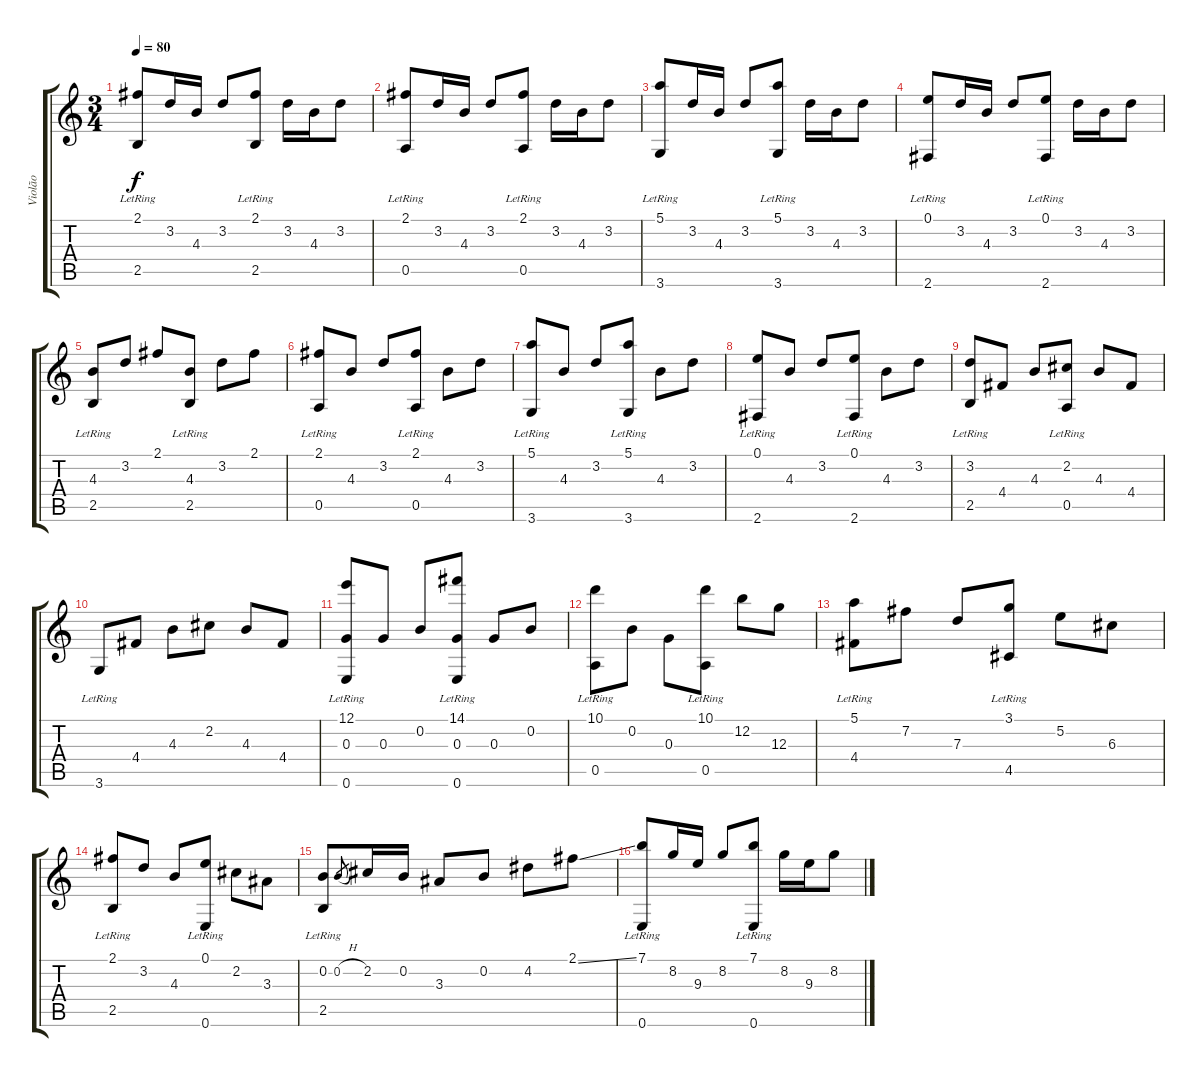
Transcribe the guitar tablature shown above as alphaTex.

\track ("Violão" "Violão") {instrument acousticguitarnylon}
\staff {score tabs}
\tuning (E4 B3 G3 D3 A2 E2) {hide}
\ts (3 4)
\tempo 80
\clef g2
\ks c
(2.1 2.5{lr}).8{dy f instrument acousticguitarnylon} 3.2.16 4.3.16 3.2.8 (2.1 2.5{lr}).8 3.2.16 4.3.16 3.2.8 |
(2.1 0.5{lr}).8 3.2.16 4.3.16 3.2.8 (2.1 0.5{lr}).8 3.2.16 4.3.16 3.2.8 |
(5.1 3.6{lr}).8 3.2.16 4.3.16 3.2.8 (5.1 3.6{lr}).8 3.2.16 4.3.16 3.2.8 |
(0.1 2.6{lr}).8 3.2.16 4.3.16 3.2.8 (0.1 2.6{lr}).8 3.2.16 4.3.16 3.2.8 |
(4.3 2.5{lr}).8 3.2.8 2.1.8 (4.3 2.5{lr}).8 3.2.8 2.1.8 |
(2.1 0.5{lr}).8 4.3.8 3.2.8 (2.1 0.5{lr}).8 4.3.8 3.2.8 |
(5.1 3.6{lr}).8 4.3.8 3.2.8 (5.1 3.6{lr}).8 4.3.8 3.2.8 |
(0.1 2.6{lr}).8 4.3.8 3.2.8 (0.1 2.6{lr}).8 4.3.8 3.2.8 |
(3.2 2.5{lr}).8 4.4.8 4.3.8 (2.2 0.5{lr}).8 4.3.8 4.4.8 |
3.6{lr}.8 4.4.8 4.3.8 2.2.8 4.3.8 4.4.8 |
(12.1 0.3 0.6{lr}).8 0.3.8 0.2.8 (14.1 0.3 0.6{lr}).8 0.3.8 0.2.8 |
(10.1 0.5{lr}).8 0.2.8 0.3.8 (10.1 0.5{lr}).8 12.2.8 12.3.8 |
(5.1 4.4{lr}).8 7.2.8 7.3.8 (3.1 4.5{lr}).8 5.2.8 6.3.8 |
(2.1 2.5{lr}).8 3.2.8 4.3.8 (0.1 0.6{lr}).8 2.2.8 3.3.8 |
(0.2 2.5{lr}).8 0.2{h}.8{gr} 2.2.16 0.2.16 3.3.8 0.2.8 4.2.8 2.1{ss}.8 |
(7.1 0.6{lr}).8 8.2.16 9.3.16 8.2.8 (7.1 0.6{lr}).8 8.2.16 9.3.16 8.2.8
